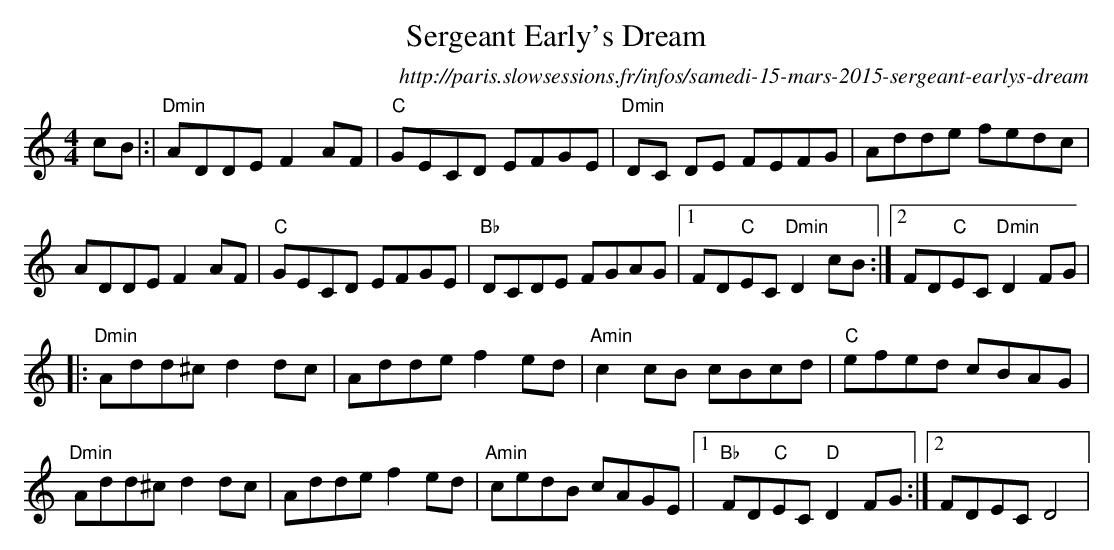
X:1
T: Sergeant Early's Dream
O:http://paris.slowsessions.fr/infos/samedi-15-mars-2015-sergeant-earlys-dream
M: 4/4
L: 1/8
K: Ddor
cB|:|"Dmin"ADDE F2AF|"C"GECD EFGE|"Dmin"DC DE FEFG |Adde fedc|
ADDE F2 AF|"C"GECD EFGE|"Bb"DCDE FGAG|1FD"C"EC "Dmin"D2 cB:|2FD"C"EC "Dmin"D2 FG|
|: "Dmin"Add^c d2 dc|Adde f2 ed|"Amin"c2 cB cBcd|"C"efed cBAG|
"Dmin" Add^c d2 dc|Adde f2 ed|"Amin"cedB cAGE|1"Bb"FD"C"EC "D"D2 FG :|2FDEC D4|
